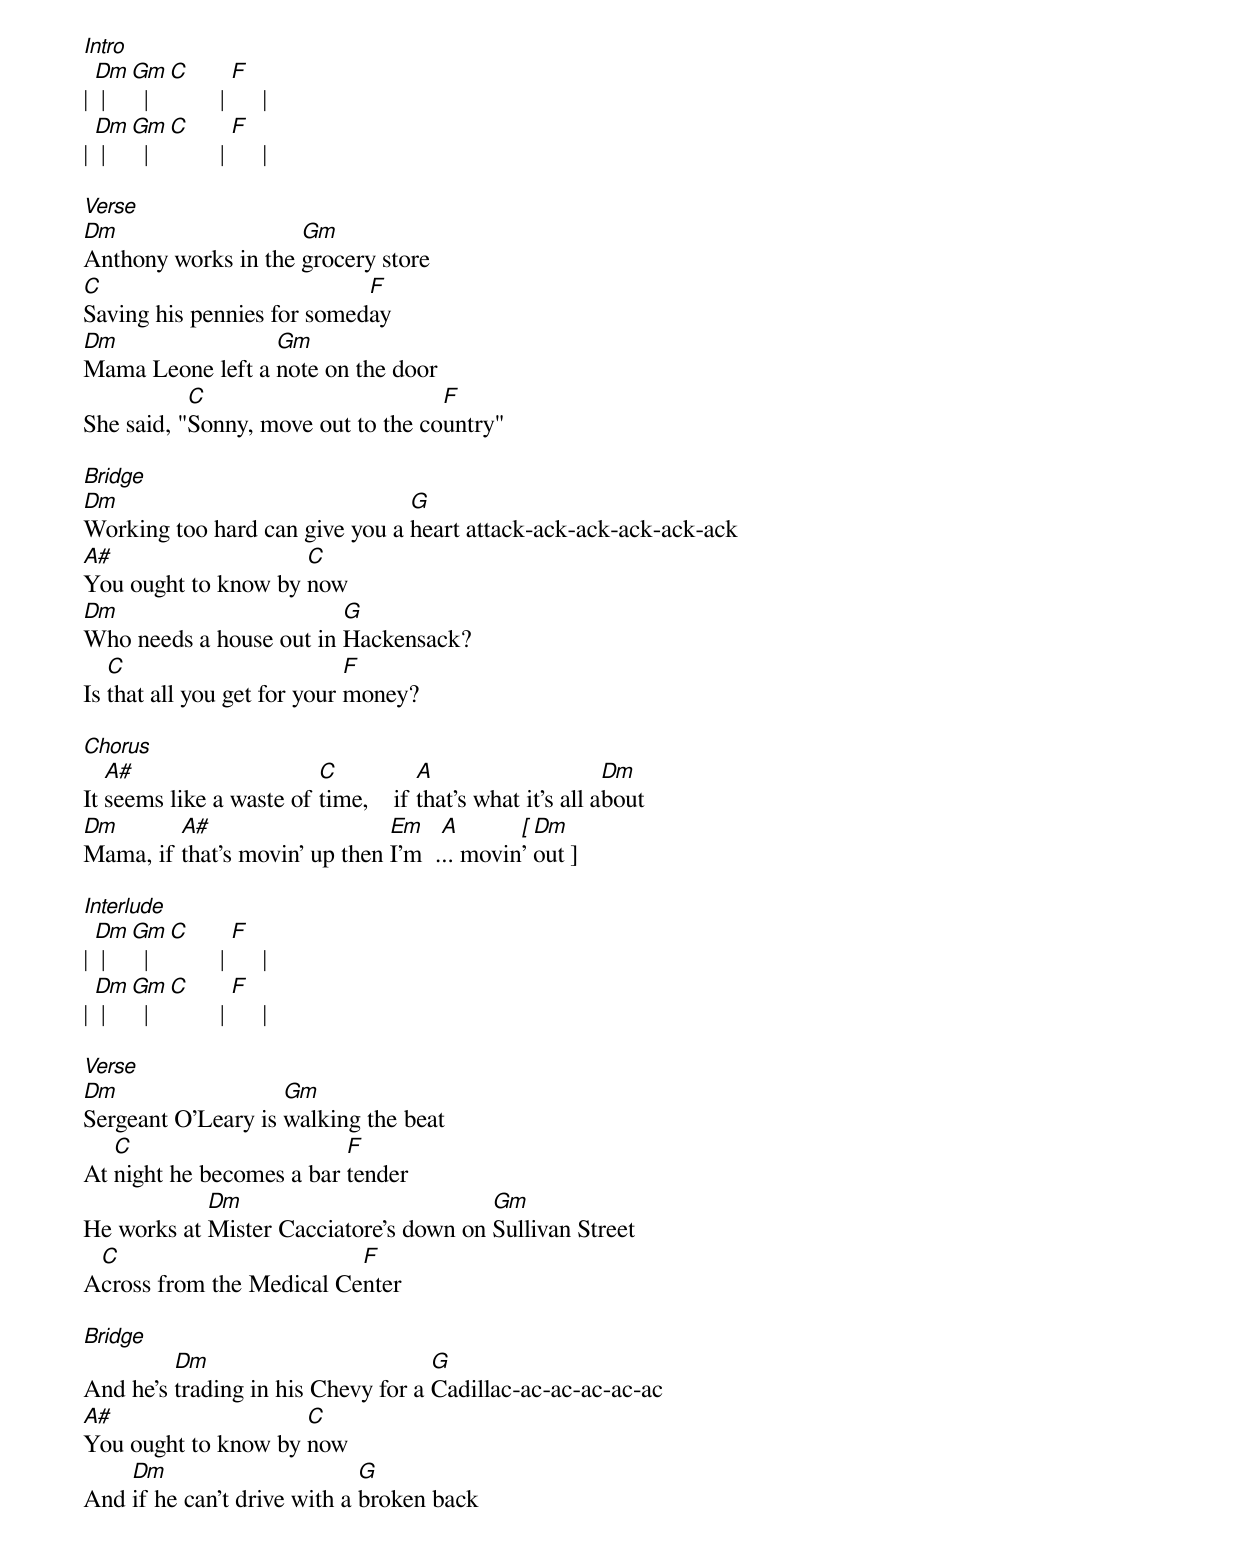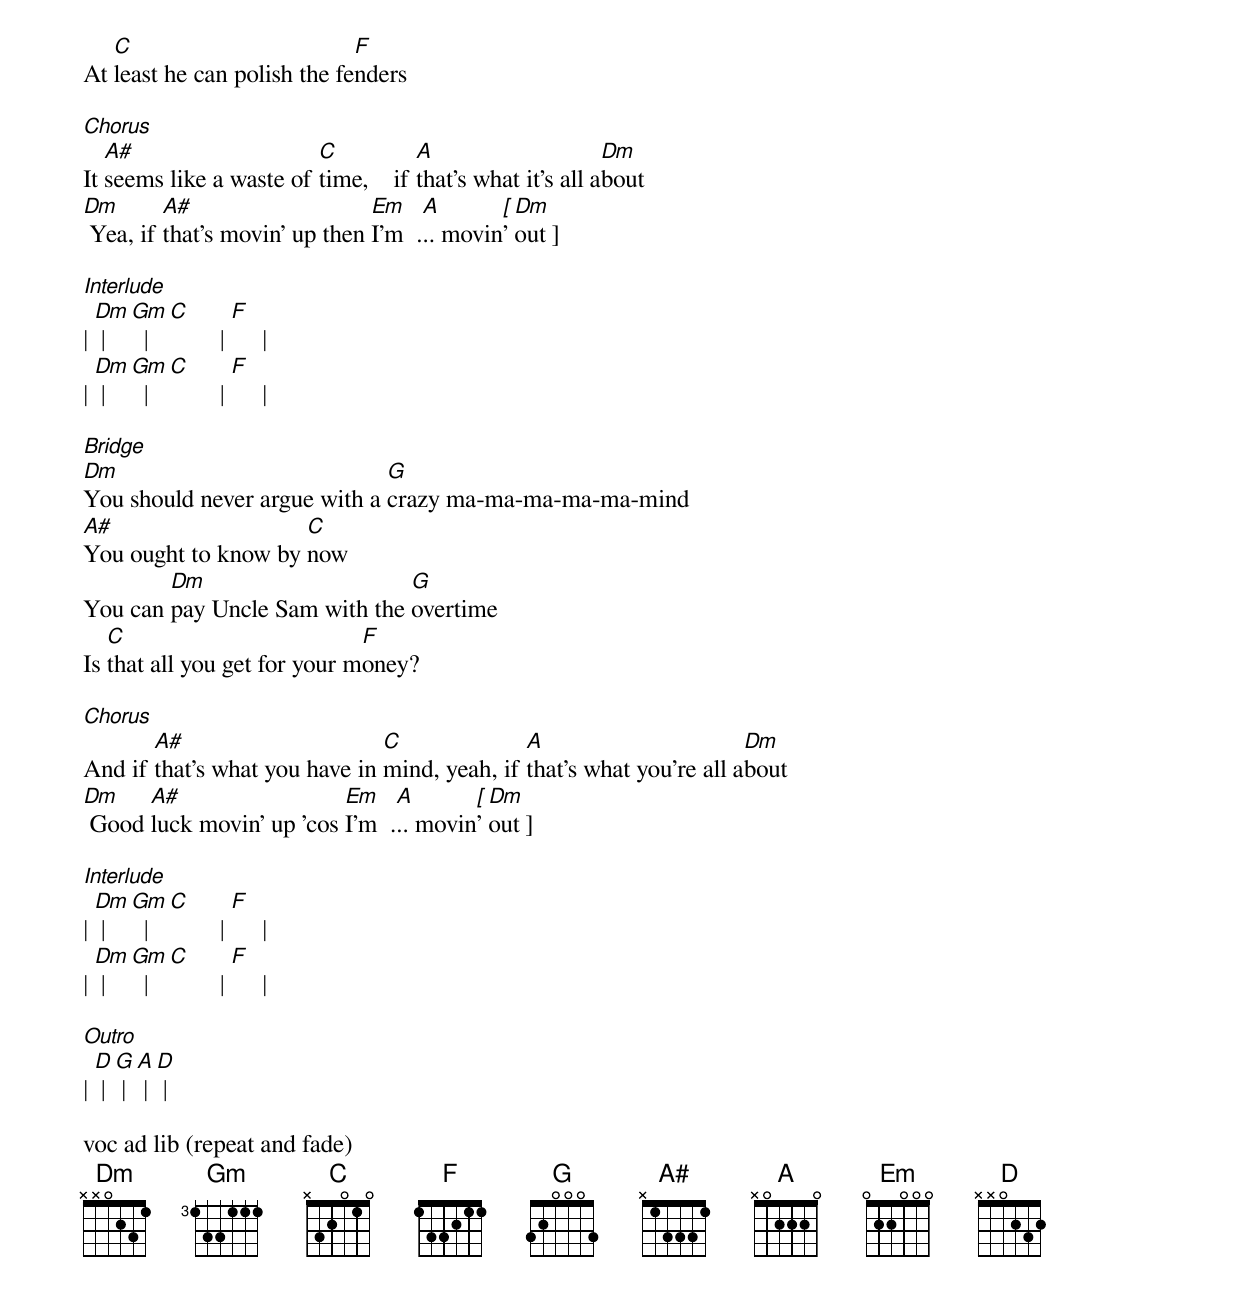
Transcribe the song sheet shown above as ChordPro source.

[Intro]
| [Dm] | [Gm]  | [C]        | [F]     |
| [Dm] | [Gm]  | [C]        | [F]     |

[Verse]
[Dm]Anthony works in the [Gm]grocery store
[C]Saving his pennies for somed[F]ay
[Dm]Mama Leone left a [Gm]note on the door
She said, "[C]Sonny, move out to the co[F]untry"

[Bridge]
[Dm]Working too hard can give you a [G]heart attack-ack-ack-ack-ack-ack
[A#]You ought to know by [C]now
[Dm]Who needs a house out in [G]Hackensack?
Is [C]that all you get for your [F]money?

[Chorus]
It [A#]seems like a waste of [C]time,    if [A]that's what it's all a[Dm]bout
[Dm]Mama, if [A#]that's movin' up then [Em]I'm  .[A].. movin[[]' [Dm]out[]]

[Interlude]
| [Dm] | [Gm]  | [C]        | [F]     |
| [Dm] | [Gm]  | [C]        | [F]     |

[Verse]
[Dm]Sergeant O'Leary is [Gm]walking the beat
At [C]night he becomes a bar [F]tender
He works at [Dm]Mister Cacciatore's down on [Gm]Sullivan Street
A[C]cross from the Medical Ce[F]nter

[Bridge]
And he's [Dm]trading in his Chevy for a [G]Cadillac-ac-ac-ac-ac-ac
[A#]You ought to know by [C]now
And [Dm]if he can't drive with a [G]broken back
At [C]least he can polish the fe[F]nders

[Chorus]
It [A#]seems like a waste of [C]time,    if [A]that's what it's all a[Dm]bout
[Dm] Yea, if [A#]that's movin' up then [Em]I'm  .[A].. movin[[]' [Dm]out[]]

[Interlude]
| [Dm] | [Gm]  | [C]        | [F]     |
| [Dm] | [Gm]  | [C]        | [F]     |

[Bridge]
[Dm]You should never argue with a [G]crazy ma-ma-ma-ma-ma-mind
[A#]You ought to know by [C]now
You can [Dm]pay Uncle Sam with the [G]overtime
Is [C]that all you get for your m[F]oney?

[Chorus]
And if [A#]that's what you have in [C]mind, yeah, if [A]that's what you're all a[Dm]bout
[Dm] Good [A#]luck movin' up 'cos [Em]I'm  .[A].. movin[[]' [Dm]out[]]

[Interlude]
| [Dm] | [Gm]  | [C]        | [F]     |
| [Dm] | [Gm]  | [C]        | [F]     |

[Outro]
| [D] | [G] | [A] | [D] |

voc ad lib (repeat and fade)
